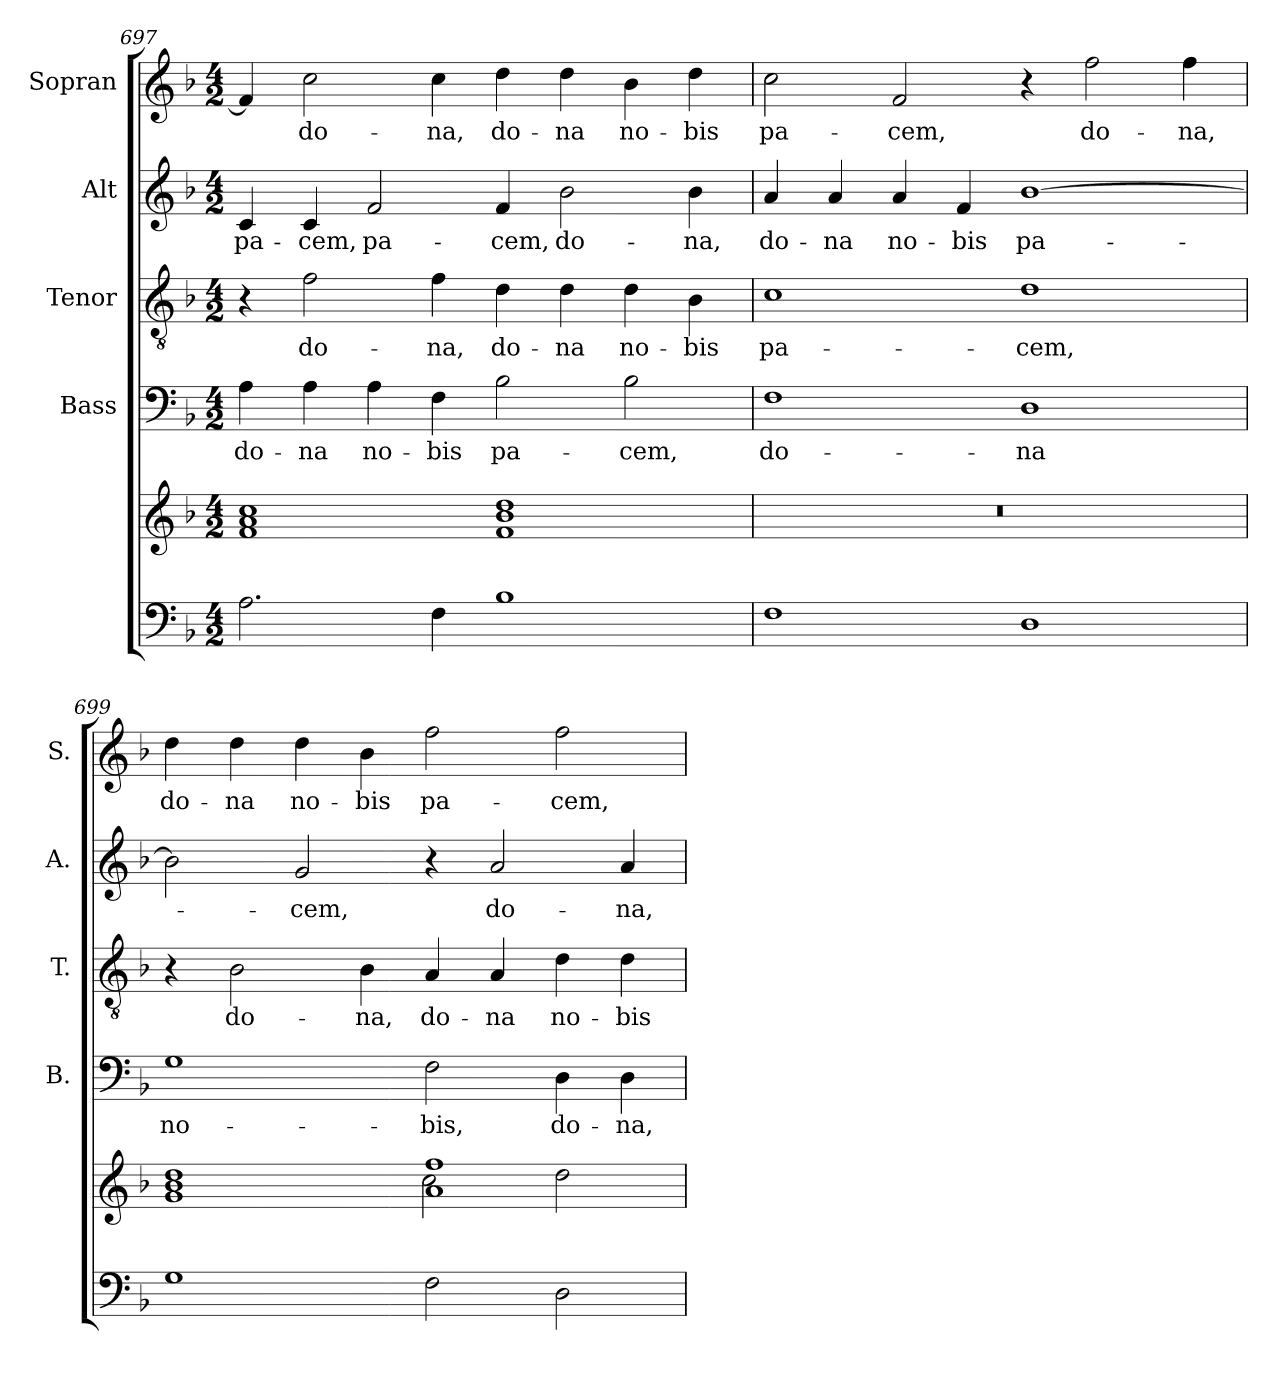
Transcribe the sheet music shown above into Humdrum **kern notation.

**kern	**kern	**kern	**text	**kern	**text	**kern	**text	**kern	**text
*part5	*part5	*part4	*part4	*part3	*part3	*part2	*part2	*part1	*part1
*staff6	*staff5	*staff4	*staff4	*staff3	*staff3	*staff2	*staff2	*staff1	*staff1
*	*	*I"Bass	*	*I"Tenor	*	*I"Alt	*	*I"Sopran	*
*	*	*I'B.	*	*I'T.	*	*I'A.	*	*I'S.	*
*clefF4	*clefG2	*clefF4	*	*clefGv2	*	*clefG2	*	*clefG2	*
*k[b-]	*k[b-]	*k[b-]	*	*k[b-]	*	*k[b-]	*	*k[b-]	*
*F:	*F:	*F:	*	*F:	*	*F:	*	*F:	*
*M4/2	*M4/2	*M4/2	*	*M4/2	*	*M4/2	*	*M4/2	*
=697	=697	=697	=697	=697	=697	=697	=697	=697	=697
!	!	!	!LO:LY:b	!	!	!	!LO:LY:b	!	!
2.A\	1f 1a 1cc	4A\	do-	4r	.	4c/	pa-	4f/]	.
!	!	!	!LO:LY:b	!	!LO:LY:b	!	!LO:LY:b	!	!LO:LY:b
.	.	4A\	-na	2f\	do-	4c/	-cem,	2cc\	do-
!	!	!	!LO:LY:b	!	!	!	!LO:LY:b	!	!
.	.	4A\	no-	.	.	2f/	pa-	.	.
!	!	!	!LO:LY:b	!	!LO:LY:b	!	!	!	!LO:LY:b
4F\	.	4F\	-bis	4f\	-na,	.	.	4cc\	-na,
!	!	!	!LO:LY:b	!	!LO:LY:b	!	!LO:LY:b	!	!LO:LY:b
1B-	1f 1b- 1dd	2B-\	pa-	4d\	do-	4f/	-cem,	4dd\	do-
!	!	!	!	!	!LO:LY:b	!	!LO:LY:b	!	!LO:LY:b
.	.	.	.	4d\	-na	2b-\	do-	4dd\	-na
!	!	!	!LO:LY:b	!	!LO:LY:b	!	!	!	!LO:LY:b
.	.	2B-\	-cem,	4d\	no-	.	.	4b-\	no-
!	!	!	!	!	!LO:LY:b	!	!LO:LY:b	!	!LO:LY:b
.	.	.	.	4B-\	-bis	4b-\	-na,	4dd\	-bis
!!LO:LB:g=z
=698	=698	=698	=698	=698	=698	=698	=698	=698	=698
!	!	!	!LO:LY:b	!	!LO:LY:b	!	!LO:LY:b	!	!LO:LY:b
1F	0r	1F	do-	1c	pa-	4a/	do-	2cc\	pa-
!	!	!	!	!	!	!	!LO:LY:b	!	!
.	.	.	.	.	.	4a/	-na	.	.
!	!	!	!	!	!	!	!LO:LY:b	!	!LO:LY:b
.	.	.	.	.	.	4a/	no-	2f/	-cem,
!	!	!	!	!	!	!	!LO:LY:b	!	!
.	.	.	.	.	.	4f/	-bis	.	.
!	!	!	!LO:LY:b	!	!LO:LY:b	!	!LO:LY:b	!	!
1D	.	1D	-na	1d	-cem,	[1b-	pa-	4r	.
!	!	!	!	!	!	!	!	!	!LO:LY:b
.	.	.	.	.	.	.	.	2ff\	do-
!	!	!	!	!	!	!	!	!	!LO:LY:b
.	.	.	.	.	.	.	.	4ff\	-na,
=699	=699	=699	=699	=699	=699	=699	=699	=699	=699
*	*^	*	*	*	*	*	*	*	*
!	!	!	!	!LO:LY:b	!	!	!	!	!	!LO:LY:b
1G	1g 1b- 1dd	1ryy	1G	no-	4r	.	2b-\]	.	4dd\	do-
!	!	!	!	!	!	!LO:LY:b	!	!	!	!LO:LY:b
.	.	.	.	.	2B-\	do-	.	.	4dd\	-na
!	!	!	!	!	!	!	!	!LO:LY:b	!	!LO:LY:b
.	.	.	.	.	.	.	2g/	-cem,	4dd\	no-
!	!	!	!	!	!	!LO:LY:b	!	!	!	!LO:LY:b
.	.	.	.	.	4B-\	-na,	.	.	4b-\	-bis
!	!	!	!	!LO:LY:b	!	!LO:LY:b	!	!	!	!LO:LY:b
2F\	1a 1ff	2cc\	2F\	-bis,	4A/	do-	4r	.	2ff\	pa-
!	!	!	!	!	!	!LO:LY:b	!	!LO:LY:b	!	!
.	.	.	.	.	4A/	-na	2a/	do-	.	.
!	!	!	!	!LO:LY:b	!	!LO:LY:b	!	!	!	!LO:LY:b
2D\	.	2dd\	4D\	do-	4d\	no-	.	.	2ff\	-cem,
!	!	!	!	!LO:LY:b	!	!LO:LY:b	!	!LO:LY:b	!	!
.	.	.	4D\	-na,	4d\	-bis	4a/	-na,	.	.
*	*v	*v	*	*	*	*	*	*	*	*
=	=	=	=	=	=	=	=	=	=
*-	*-	*-	*-	*-	*-	*-	*-	*-	*-
